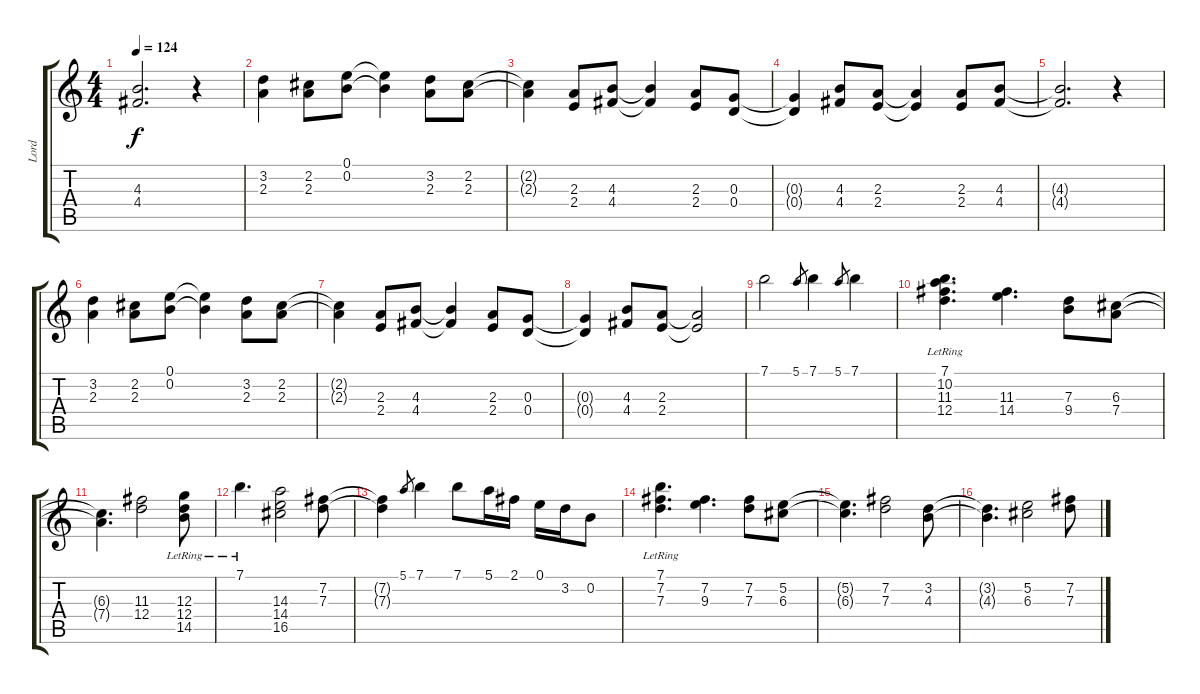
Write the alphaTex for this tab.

\track ("Lord" "Lord") {instrument drawbarorgan}
\staff {score tabs}
\tuning (E5 B4 G4 D4 A3 E3) {hide}
\ts (4 4)
\tempo 124
\clef g2
\ks c
(4.3{t} 4.4{t}).2{d dy f} r.4 |
(3.2 2.3).4 (2.2 2.3).8 (0.1 0.2).8 (0.1{t} 0.2{t}).4 (3.2 2.3).8 (2.2 2.3).8 |
(2.2{t} 2.3{t}).4 (2.3 2.4).8 (4.3 4.4).8 (4.3{t} 4.4{t}).4 (2.3 2.4).8 (0.3 0.4).8 |
(0.3{t} 0.4{t}).4 (4.3 4.4).8 (2.3 2.4).8 (2.3{t} 2.4{t}).4 (2.3 2.4).8 (4.3 4.4).8 |
(4.3{t} 4.4{t}).2{d} r.4 |
(3.2 2.3).4 (2.2 2.3).8 (0.1 0.2).8 (0.1{t} 0.2{t}).4 (3.2 2.3).8 (2.2 2.3).8 |
(2.2{t} 2.3{t}).4 (2.3 2.4).8 (4.3 4.4).8 (4.3{t} 4.4{t}).4 (2.3 2.4).8 (0.3 0.4).8 |
(0.3{t} 0.4{t}).4 (4.3 4.4).8 (2.3 2.4).8 (2.3{t} 2.4{t}).2 |
7.1.2 5.1.8{gr} 7.1.4 5.1.8{gr} 7.1.4 |
(7.1{lr} 10.2{lr} 11.3 12.4).4{d} (11.3 14.4).4{d} (7.3 9.4).8 (6.3 7.4).8 |
(6.3{t} 7.4{t}).4{d} (11.3 12.4).2 (12.3{lr} 12.4{lr} 14.5{lr}).8 |
7.1{lr}.4{d} (14.3 14.4 16.5).2 (7.2 7.3).8 |
(7.2{t} 7.3{t}).4 5.1.8{gr} 7.1.4 7.1.8 5.1.16 2.1.16 0.1.16 3.2.16 0.2.8 |
(7.1{lr} 7.2 7.3).4{d} (7.2 9.3).4{d} (7.2 7.3).8 (5.2 6.3).8 |
(5.2{t} 6.3{t}).4{d} (7.2 7.3).2 (3.2 4.3).8 |
(3.2{t} 4.3{t}).4{d} (5.2 6.3).2 (7.2 7.3).8
